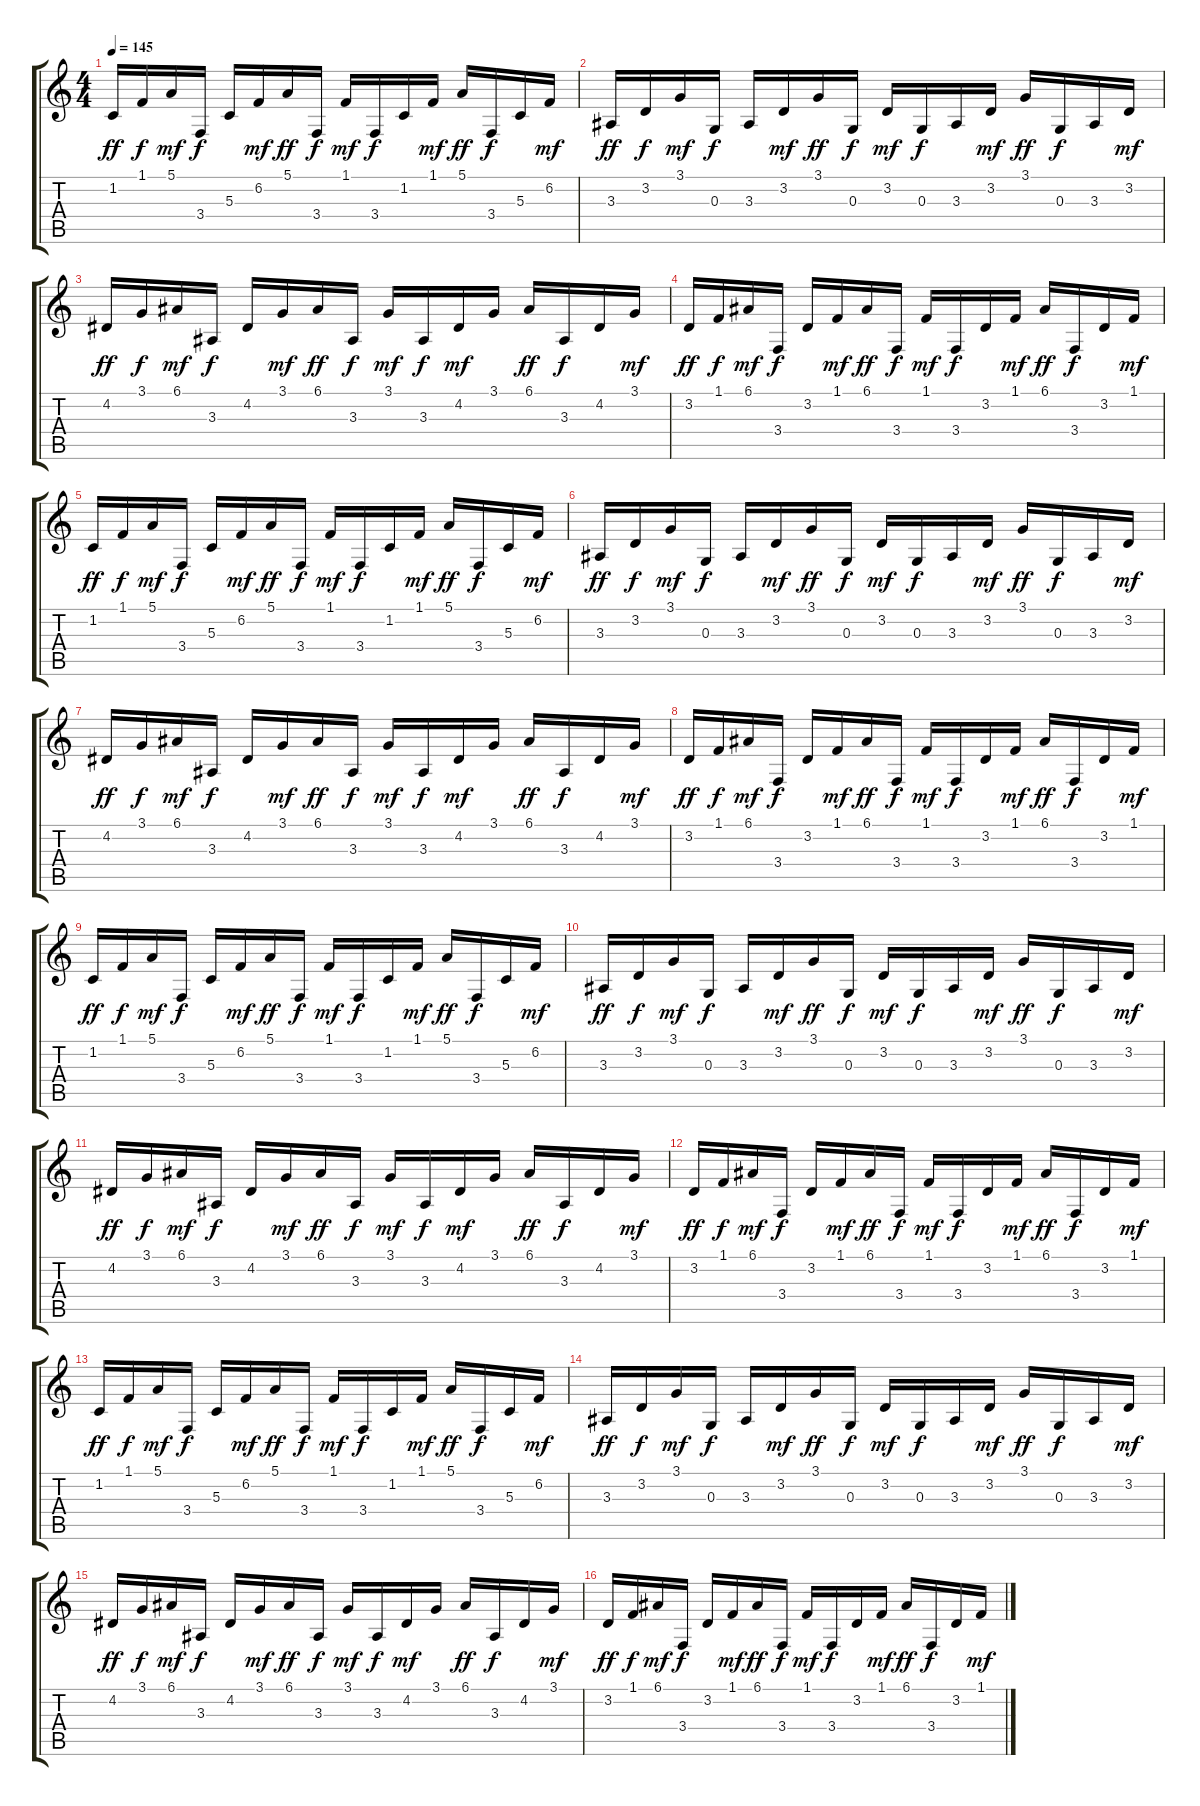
\track "" {instrument lead2sawtooth}
\staff {score tabs}
\tuning (E4 B3 G3 D3 A2 E2) {hide}
\ts (4 4)
\tempo 145
\clef g2
\ks c
1.2.16{dy ff balance 0} 1.1.16{dy f balance 1} 5.1.16{dy mf balance 2} 3.4.16{dy f balance 3} 5.3.16{balance 4} 6.2.16{dy mf balance 5} 5.1.16{dy ff balance 6} 3.4.16{dy f balance 7} 1.1.16{dy mf balance 8} 3.4.16{dy f balance 9} 1.2.16{balance 10} 1.1.16{dy mf balance 11} 5.1.16{dy ff balance 12} 3.4.16{dy f balance 13} 5.3.16{balance 14} 6.2.16{dy mf balance 15} |
3.3.16{dy ff balance 16} 3.2.16{dy f balance 16} 3.1.16{dy mf balance 15} 0.3.16{dy f balance 14} 3.3.16{balance 12} 3.2.16{dy mf balance 12} 3.1.16{dy ff balance 10} 0.3.16{dy f balance 10} 3.2.16{dy mf balance 8} 0.3.16{dy f balance 8} 3.3.16{balance 6} 3.2.16{dy mf balance 6} 3.1.16{dy ff balance 4} 0.3.16{dy f balance 4} 3.3.16{balance 2} 3.2.16{dy mf balance 1} |
4.2.16{dy ff balance 0} 3.1.16{dy f balance 0} 6.1.16{dy mf balance 2} 3.3.16{dy f balance 2} 4.2.16{balance 4} 3.1.16{dy mf balance 5} 6.1.16{dy ff balance 6} 3.3.16{dy f balance 7} 3.1.16{dy mf balance 8} 3.3.16{dy f balance 9} 4.2.16{dy mf balance 10} 3.1.16{balance 11} 6.1.16{dy ff balance 12} 3.3.16{dy f balance 13} 4.2.16{balance 14} 3.1.16{dy mf balance 15} |
3.2.16{dy ff balance 16} 1.1.16{dy f balance 15} 6.1.16{dy mf balance 14} 3.4.16{dy f balance 13} 3.2.16{balance 12} 1.1.16{dy mf balance 11} 6.1.16{dy ff balance 10} 3.4.16{dy f balance 9} 1.1.16{dy mf balance 8} 3.4.16{dy f balance 7} 3.2.16{balance 6} 1.1.16{dy mf balance 5} 6.1.16{dy ff balance 4} 3.4.16{dy f balance 3} 3.2.16{balance 2} 1.1.16{dy mf balance 1} |
1.2.16{dy ff balance 0} 1.1.16{dy f balance 1} 5.1.16{dy mf balance 2} 3.4.16{dy f balance 3} 5.3.16{balance 4} 6.2.16{dy mf balance 5} 5.1.16{dy ff balance 6} 3.4.16{dy f balance 7} 1.1.16{dy mf balance 8} 3.4.16{dy f balance 9} 1.2.16{balance 10} 1.1.16{dy mf balance 11} 5.1.16{dy ff balance 12} 3.4.16{dy f balance 12} 5.3.16{balance 13} 6.2.16{dy mf balance 14} |
3.3.16{dy ff balance 16} 3.2.16{dy f balance 15} 3.1.16{dy mf balance 14} 0.3.16{dy f balance 13} 3.3.16{balance 12} 3.2.16{dy mf balance 11} 3.1.16{dy ff balance 10} 0.3.16{dy f balance 9} 3.2.16{dy mf balance 8} 0.3.16{dy f balance 7} 3.3.16{balance 6} 3.2.16{dy mf balance 5} 3.1.16{dy ff balance 4} 0.3.16{dy f balance 3} 3.3.16{balance 2} 3.2.16{dy mf balance 1} |
4.2.16{dy ff balance 0} 3.1.16{dy f balance 1} 6.1.16{dy mf balance 2} 3.3.16{dy f balance 3} 4.2.16{balance 4} 3.1.16{dy mf balance 5} 6.1.16{dy ff balance 6} 3.3.16{dy f balance 6} 3.1.16{dy mf balance 8} 3.3.16{dy f balance 8} 4.2.16{dy mf balance 9} 3.1.16{balance 10} 6.1.16{dy ff balance 11} 3.3.16{dy f balance 12} 4.2.16{balance 13} 3.1.16{dy mf balance 14} |
3.2.16{dy ff balance 15} 1.1.16{dy f balance 16} 6.1.16{dy mf balance 14} 3.4.16{dy f balance 14} 3.2.16{balance 12} 1.1.16{dy mf balance 12} 6.1.16{dy ff balance 10} 3.4.16{dy f balance 9} 1.1.16{dy mf balance 8} 3.4.16{dy f balance 7} 3.2.16{balance 6} 1.1.16{dy mf balance 5} 6.1.16{dy ff balance 4} 3.4.16{dy f balance 3} 3.2.16{balance 2} 1.1.16{dy mf balance 1} |
1.2.16{dy ff balance 0} 1.1.16{dy f balance 0} 5.1.16{dy mf balance 1} 3.4.16{dy f balance 2} 5.3.16{balance 3} 6.2.16{dy mf balance 4} 5.1.16{dy ff balance 5} 3.4.16{dy f balance 6} 1.1.16{dy mf balance 7} 3.4.16{dy f balance 8} 1.2.16{balance 9} 1.1.16{dy mf balance 10} 5.1.16{dy ff balance 12} 3.4.16{dy f balance 12} 5.3.16{balance 14} 6.2.16{dy mf balance 14} |
3.3.16{dy ff balance 16} 3.2.16{dy f balance 15} 3.1.16{dy mf balance 14} 0.3.16{dy f balance 13} 3.3.16{balance 12} 3.2.16{dy mf balance 11} 3.1.16{dy ff balance 10} 0.3.16{dy f balance 9} 3.2.16{dy mf balance 8} 0.3.16{dy f balance 7} 3.3.16{balance 6} 3.2.16{dy mf balance 5} 3.1.16{dy ff balance 4} 0.3.16{dy f balance 3} 3.3.16{balance 2} 3.2.16{dy mf balance 1} |
4.2.16{dy ff balance 0} 3.1.16{dy f balance 1} 6.1.16{dy mf balance 2} 3.3.16{dy f balance 3} 4.2.16{balance 4} 3.1.16{dy mf balance 5} 6.1.16{dy ff balance 6} 3.3.16{dy f balance 6} 3.1.16{dy mf balance 8} 3.3.16{dy f balance 8} 4.2.16{dy mf balance 9} 3.1.16{balance 10} 6.1.16{dy ff balance 11} 3.3.16{dy f balance 12} 4.2.16{balance 13} 3.1.16{dy mf balance 14} |
3.2.16{dy ff balance 15} 1.1.16{dy f balance 16} 6.1.16{dy mf balance 14} 3.4.16{dy f balance 13} 3.2.16{balance 12} 1.1.16{dy mf balance 11} 6.1.16{dy ff balance 10} 3.4.16{dy f balance 9} 1.1.16{dy mf balance 8} 3.4.16{dy f balance 7} 3.2.16{balance 6} 1.1.16{dy mf balance 5} 6.1.16{dy ff balance 4} 3.4.16{dy f balance 3} 3.2.16{balance 2} 1.1.16{dy mf balance 1} |
1.2.16{dy ff balance 0} 1.1.16{dy f balance 1} 5.1.16{dy mf balance 2} 3.4.16{dy f balance 3} 5.3.16{balance 4} 6.2.16{dy mf balance 5} 5.1.16{dy ff balance 6} 3.4.16{dy f balance 7} 1.1.16{dy mf balance 8} 3.4.16{dy f balance 8} 1.2.16{balance 10} 1.1.16{dy mf balance 10} 5.1.16{dy ff balance 12} 3.4.16{dy f balance 12} 5.3.16{balance 13} 6.2.16{dy mf balance 14} |
3.3.16{dy ff balance 15} 3.2.16{dy f balance 15} 3.1.16{dy mf balance 14} 0.3.16{dy f balance 13} 3.3.16{balance 12} 3.2.16{dy mf balance 11} 3.1.16{dy ff balance 10} 0.3.16{dy f balance 9} 3.2.16{dy mf balance 8} 0.3.16{dy f balance 7} 3.3.16{balance 6} 3.2.16{dy mf balance 5} 3.1.16{dy ff balance 4} 0.3.16{dy f balance 3} 3.3.16{balance 2} 3.2.16{dy mf balance 1} |
4.2.16{dy ff balance 0} 3.1.16{dy f balance 1} 6.1.16{dy mf balance 2} 3.3.16{dy f balance 2} 4.2.16{balance 4} 3.1.16{dy mf balance 4} 6.1.16{dy ff balance 6} 3.3.16{dy f balance 6} 3.1.16{dy mf balance 7} 3.3.16{dy f balance 8} 4.2.16{dy mf balance 9} 3.1.16{balance 10} 6.1.16{dy ff balance 11} 3.3.16{dy f balance 12} 4.2.16{balance 13} 3.1.16{dy mf balance 14} |
3.2.16{dy ff balance 15} 1.1.16{dy f balance 15} 6.1.16{dy mf balance 14} 3.4.16{dy f balance 13} 3.2.16{balance 12} 1.1.16{dy mf balance 11} 6.1.16{dy ff balance 10} 3.4.16{dy f balance 9} 1.1.16{dy mf balance 8} 3.4.16{dy f balance 7} 3.2.16{balance 6} 1.1.16{dy mf balance 5} 6.1.16{dy ff balance 4} 3.4.16{dy f balance 3} 3.2.16{balance 2} 1.1.16{dy mf balance 1}
